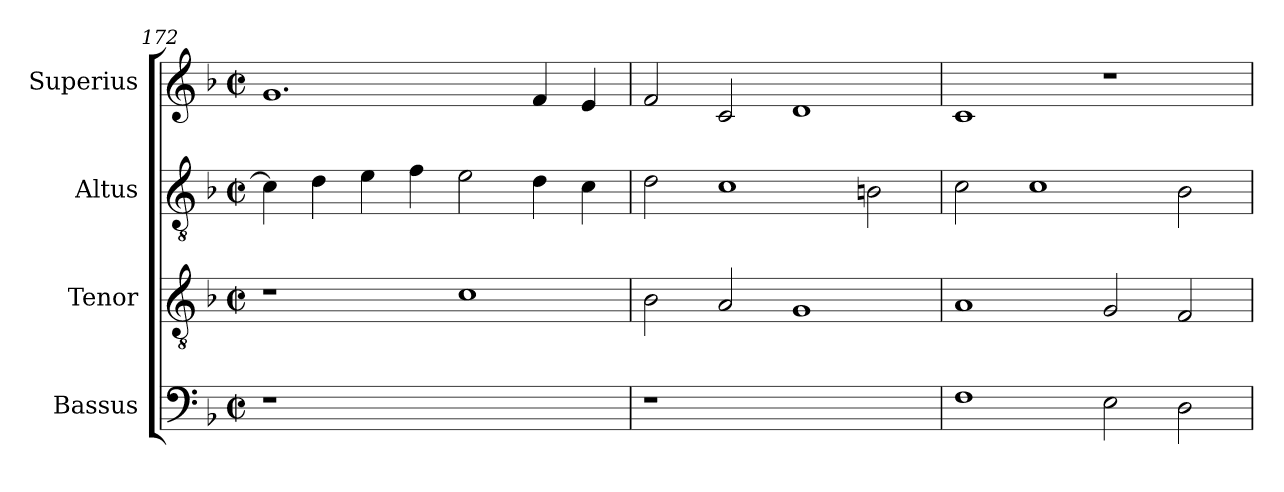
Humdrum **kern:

**kern	**kern	**kern	**kern
*part4	*part3	*part2	*part1
*staff4	*staff3	*staff2	*staff1
*I"Bassus	*I"Tenor	*I"Altus	*I"Superius
*I'B.	*I'T.	*I'A.	*I'S.
*clefF4	*clefGv2	*clefGv2	*clefG2
*	*ITrd7c12	*ITrd7c12	*
*k[b-]	*k[b-]	*k[b-]	*k[b-]
*F:	*F:	*F:	*F:
*M2/2	*M2/2	*M2/2	*M2/2
*met(c|)	*met(c|)	*met(c|)	*met(c|)
=172	=172	=172	=172
!LO:N:vis=1	!	!	!
1r	1r	4Ci\]	1.gi
.	.	4Di\	.
.	.	4Ei\	.
.	.	4Fi\	.
1ryy	1Ci	2Ei\	.
.	.	4Di\	4fi/
.	.	4Ci\	4ei/
=173	=173	=173	=173
!LO:N:vis=1	!	!	!
1r	2BB-i\	2Di\	2fi/
.	2AAi/	1Ci	2ci/
1ryy	1GGi	.	1di
.	.	2BBni\	.
!!LO:LB:g=z
=174	=174	=174	=174
1Fi	1AAi	2Ci\	1ci
.	.	1Ci	.
2Ei\	2GGi/	.	1r
2Di\	2FFi/	2BB-i\	.
=	=	=	=
*-	*-	*-	*-
